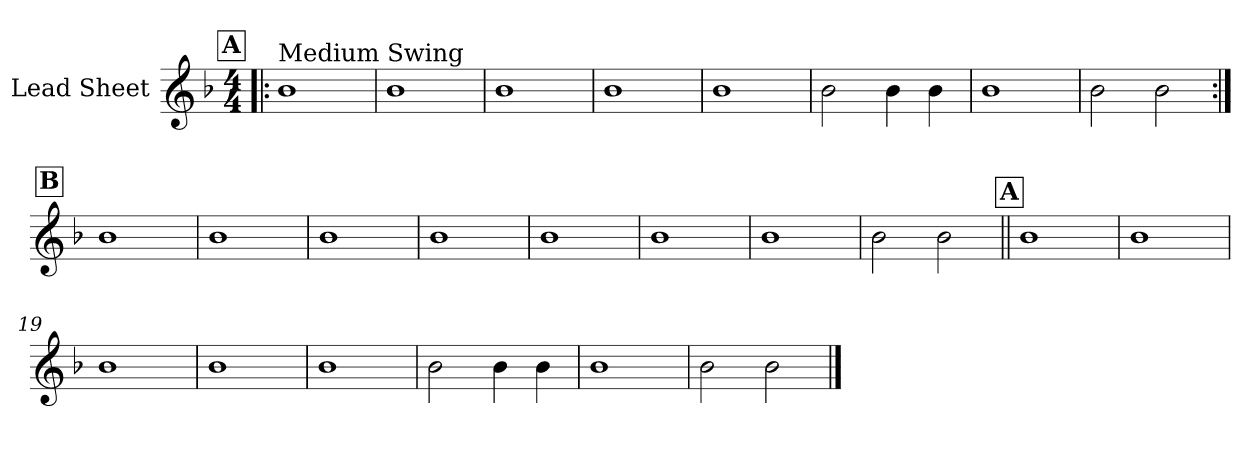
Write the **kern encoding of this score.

**kern
*part1
*staff1
*I"Lead Sheet
*clefG2
*k[b-]
*d:
*M4/4
!!LO:REH:place=s1:a:fs=14:t=A
=1!|:
!LO:TX:a:t=Medium Swing
1b-
=2
1b-
=3
1b-
=4
1b-
!!LO:LB:g=z
=5
1b-
=6
2b-\
4b-\
4b-\
=7
1b-
=8
2b-\
2b-\
!!LO:LB:g=z
!!LO:REH:place=s1:a:fs=14:t=B
=9:|!
1b-
=10
1b-
=11
1b-
=12
1b-
!!LO:LB:g=z
=13
1b-
=14
1b-
=15
1b-
=16
2b-\
2b-\
!!LO:LB:g=z
!!LO:REH:place=s1:a:fs=14:t=A
=17||
1b-
=18
1b-
=19
1b-
=20
1b-
!!LO:LB:g=z
=21
1b-
=22
2b-\
4b-\
4b-\
=23
1b-
=24
2b-\
2b-\
==
*-
